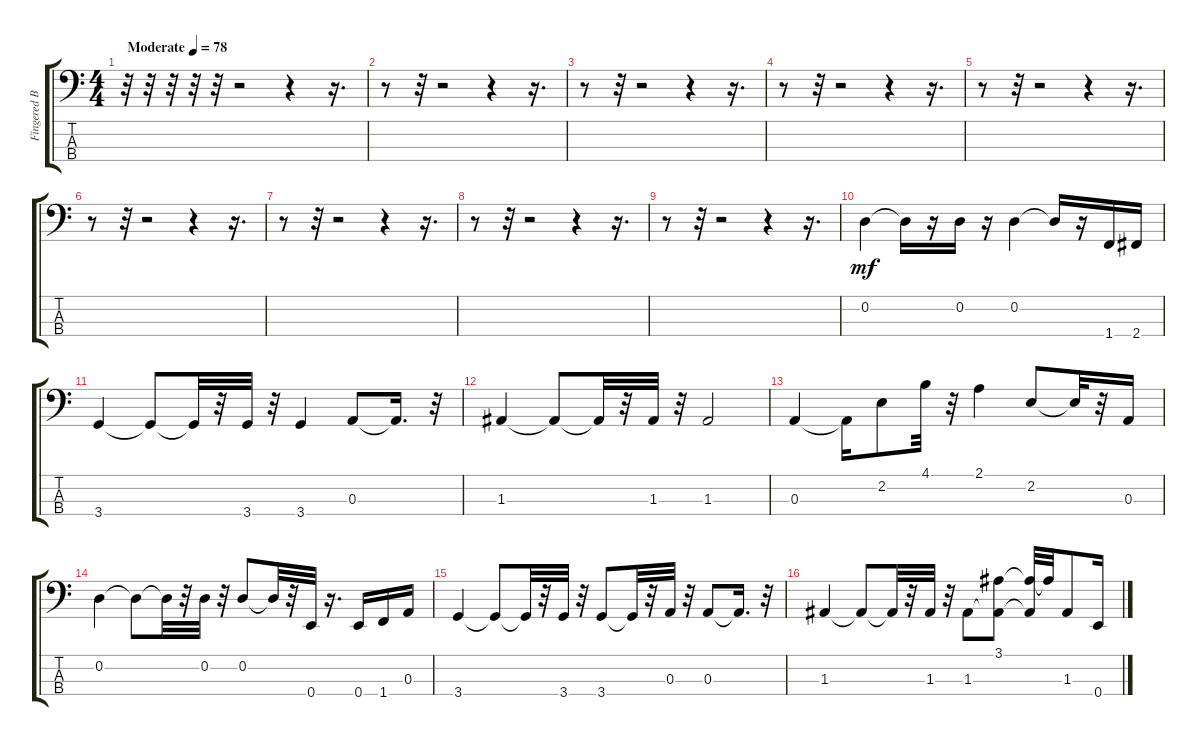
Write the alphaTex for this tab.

\track ("Fingered Bs.        " "Fingered B") {instrument electricbassfinger}
\staff {score tabs}
\tuning (G2 D2 A1 E1) {hide}
\ts (4 4)
\tempo (78 "Moderate")
\clef f4
\ks c
r.32{dy mf instrument electricbassfinger} r.32 r.32 r.32 r.32 r.2 r.4 r.16{d} |
r.8 r.32 r.2 r.4 r.16{d} |
r.8 r.32 r.2 r.4 r.16{d} |
r.8 r.32 r.2 r.4 r.16{d} |
r.8 r.32 r.2 r.4 r.16{d} |
r.8 r.32 r.2 r.4 r.16{d} |
r.8 r.32 r.2 r.4 r.16{d} |
r.8 r.32 r.2 r.4 r.16{d} |
r.8 r.32 r.2 r.4 r.16{d} |
0.2.4 0.2{t}.16 r.16 0.2.16 r.16 0.2.4 0.2{t}.16 r.16 1.4.16 2.4.16 |
3.4.4 3.4{t}.8 3.4{t}.32 r.32 3.4.32 r.32 3.4.4 0.3.8 0.3{t}.16{d} r.32 |
1.3.4 1.3{t}.8 1.3{t}.32 r.32 1.3.32 r.32 1.3.2 |
0.3.4 0.3{t}.16 2.2.8 4.1.32 r.32 2.1.4 2.2.8 2.2{t}.32 r.32 0.3.16 |
0.2.4 0.2{t}.8 0.2{t}.32 r.32 0.2.32 r.32 0.2.8 0.2{t}.32 r.32 0.4.32 r.16{d} 0.4.16 1.4.16 0.3.16 |
3.4.4 3.4{t}.8 3.4{t}.32 r.32 3.4.32 r.32 3.4.8 3.4{t}.32 r.32 0.3.32 r.32 0.3.8 0.3{t}.16{d} r.32 |
1.3.4 1.3{t}.8 1.3{t}.32 r.32 1.3.32 r.32 1.3.8 (3.1 1.3{t}).8 (3.1{t} 1.3{t}).32 3.1{t}.32 1.3.8 0.4.16
